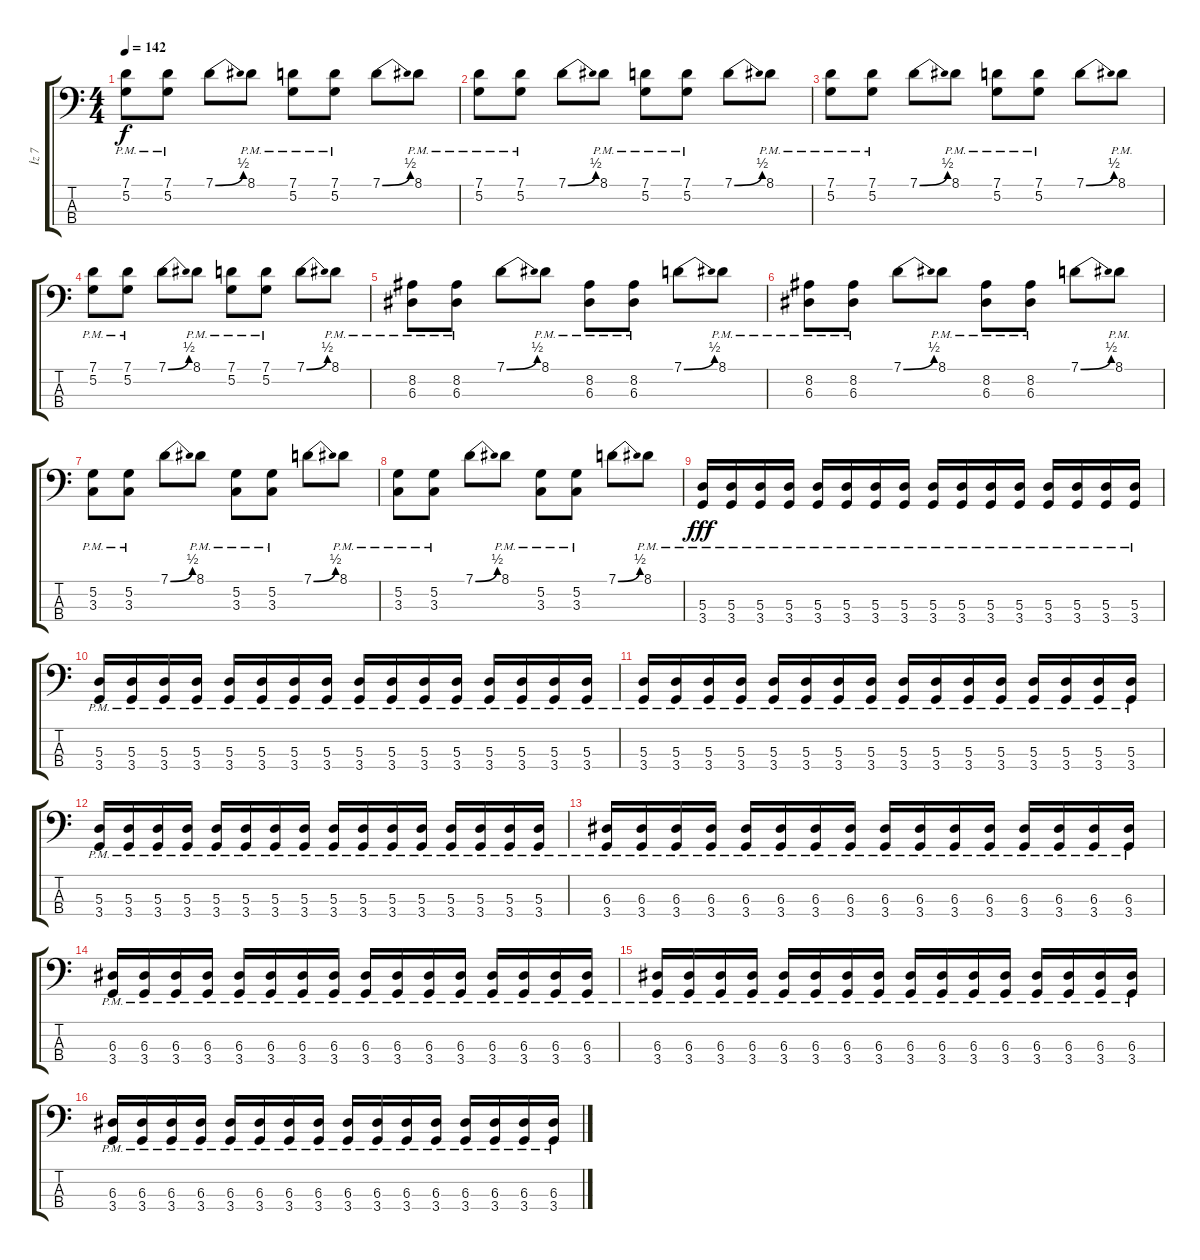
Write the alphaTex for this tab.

\track ("İz 7" "İz 7") {instrument contrabass}
\staff {score tabs}
\tuning (G2 D2 A1 E1) {hide}
\ts (4 4)
\tempo 142
\clef f4
\ks c
(7.1{pm} 5.2{pm}).8{dy f} (7.1{pm} 5.2{pm}).8 7.1{be (bend 0 0 60 2)}.8 8.1{pm}.8 (7.1{pm} 5.2{pm}).8 (7.1{pm} 5.2{pm}).8 7.1{be (bend 0 0 60 2)}.8 8.1{pm}.8 |
(7.1{pm} 5.2{pm}).8 (7.1{pm} 5.2{pm}).8 7.1{be (bend 0 0 60 2)}.8 8.1{pm}.8 (7.1{pm} 5.2{pm}).8 (7.1{pm} 5.2{pm}).8 7.1{be (bend 0 0 60 2)}.8 8.1{pm}.8 |
(7.1{pm} 5.2{pm}).8 (7.1{pm} 5.2{pm}).8 7.1{be (bend 0 0 60 2)}.8 8.1{pm}.8 (7.1{pm} 5.2{pm}).8 (7.1{pm} 5.2{pm}).8 7.1{be (bend 0 0 60 2)}.8 8.1{pm}.8 |
(7.1{pm} 5.2{pm}).8 (7.1{pm} 5.2{pm}).8 7.1{be (bend 0 0 60 2)}.8 8.1{pm}.8 (7.1{pm} 5.2{pm}).8 (7.1{pm} 5.2{pm}).8 7.1{be (bend 0 0 60 2)}.8 8.1{pm}.8 |
(8.2{pm} 6.3{pm}).8 (8.2{pm} 6.3{pm}).8 7.1{be (bend 0 0 60 2)}.8 8.1{pm}.8 (8.2{pm} 6.3{pm}).8 (8.2{pm} 6.3{pm}).8 7.1{be (bend 0 0 60 2)}.8 8.1{pm}.8 |
(8.2{pm} 6.3{pm}).8 (8.2{pm} 6.3{pm}).8 7.1{be (bend 0 0 60 2)}.8 8.1{pm}.8 (8.2{pm} 6.3{pm}).8 (8.2{pm} 6.3{pm}).8 7.1{be (bend 0 0 60 2)}.8 8.1{pm}.8 |
(5.2{pm} 3.3{pm}).8 (5.2{pm} 3.3{pm}).8 7.1{be (bend 0 0 60 2)}.8 8.1{pm}.8 (5.2{pm} 3.3{pm}).8 (5.2{pm} 3.3{pm}).8 7.1{be (bend 0 0 60 2)}.8 8.1{pm}.8 |
(5.2{pm} 3.3{pm}).8 (5.2{pm} 3.3{pm}).8 7.1{be (bend 0 0 60 2)}.8 8.1{pm}.8 (5.2{pm} 3.3{pm}).8 (5.2{pm} 3.3{pm}).8 7.1{be (bend 0 0 60 2)}.8 8.1{pm}.8 |
(5.3{pm} 3.4{pm}).16{dy fff} (5.3{pm} 3.4{pm}).16 (5.3{pm} 3.4{pm}).16 (5.3{pm} 3.4{pm}).16 (5.3{pm} 3.4{pm}).16 (5.3{pm} 3.4{pm}).16 (5.3{pm} 3.4{pm}).16 (5.3{pm} 3.4{pm}).16 (5.3{pm} 3.4{pm}).16 (5.3{pm} 3.4{pm}).16 (5.3{pm} 3.4{pm}).16 (5.3{pm} 3.4{pm}).16 (5.3{pm} 3.4{pm}).16 (5.3{pm} 3.4{pm}).16 (5.3{pm} 3.4{pm}).16 (5.3{pm} 3.4{pm}).16 |
(5.3{pm} 3.4{pm}).16 (5.3{pm} 3.4{pm}).16 (5.3{pm} 3.4{pm}).16 (5.3{pm} 3.4{pm}).16 (5.3{pm} 3.4{pm}).16 (5.3{pm} 3.4{pm}).16 (5.3{pm} 3.4{pm}).16 (5.3{pm} 3.4{pm}).16 (5.3{pm} 3.4{pm}).16 (5.3{pm} 3.4{pm}).16 (5.3{pm} 3.4{pm}).16 (5.3{pm} 3.4{pm}).16 (5.3{pm} 3.4{pm}).16 (5.3{pm} 3.4{pm}).16 (5.3{pm} 3.4{pm}).16 (5.3{pm} 3.4{pm}).16 |
(5.3{pm} 3.4{pm}).16 (5.3{pm} 3.4{pm}).16 (5.3{pm} 3.4{pm}).16 (5.3{pm} 3.4{pm}).16 (5.3{pm} 3.4{pm}).16 (5.3{pm} 3.4{pm}).16 (5.3{pm} 3.4{pm}).16 (5.3{pm} 3.4{pm}).16 (5.3{pm} 3.4{pm}).16 (5.3{pm} 3.4{pm}).16 (5.3{pm} 3.4{pm}).16 (5.3{pm} 3.4{pm}).16 (5.3{pm} 3.4{pm}).16 (5.3{pm} 3.4{pm}).16 (5.3{pm} 3.4{pm}).16 (5.3{pm} 3.4{pm}).16 |
(5.3{pm} 3.4{pm}).16 (5.3{pm} 3.4{pm}).16 (5.3{pm} 3.4{pm}).16 (5.3{pm} 3.4{pm}).16 (5.3{pm} 3.4{pm}).16 (5.3{pm} 3.4{pm}).16 (5.3{pm} 3.4{pm}).16 (5.3{pm} 3.4{pm}).16 (5.3{pm} 3.4{pm}).16 (5.3{pm} 3.4{pm}).16 (5.3{pm} 3.4{pm}).16 (5.3{pm} 3.4{pm}).16 (5.3{pm} 3.4{pm}).16 (5.3{pm} 3.4{pm}).16 (5.3{pm} 3.4{pm}).16 (5.3{pm} 3.4{pm}).16 |
(6.3{pm} 3.4{pm}).16 (6.3{pm} 3.4{pm}).16 (6.3{pm} 3.4{pm}).16 (6.3{pm} 3.4{pm}).16 (6.3{pm} 3.4{pm}).16 (6.3{pm} 3.4{pm}).16 (6.3{pm} 3.4{pm}).16 (6.3{pm} 3.4{pm}).16 (6.3{pm} 3.4{pm}).16 (6.3{pm} 3.4{pm}).16 (6.3{pm} 3.4{pm}).16 (6.3{pm} 3.4{pm}).16 (6.3{pm} 3.4{pm}).16 (6.3{pm} 3.4{pm}).16 (6.3{pm} 3.4{pm}).16 (6.3{pm} 3.4{pm}).16 |
(6.3{pm} 3.4{pm}).16 (6.3{pm} 3.4{pm}).16 (6.3{pm} 3.4{pm}).16 (6.3{pm} 3.4{pm}).16 (6.3{pm} 3.4{pm}).16 (6.3{pm} 3.4{pm}).16 (6.3{pm} 3.4{pm}).16 (6.3{pm} 3.4{pm}).16 (6.3{pm} 3.4{pm}).16 (6.3{pm} 3.4{pm}).16 (6.3{pm} 3.4{pm}).16 (6.3{pm} 3.4{pm}).16 (6.3{pm} 3.4{pm}).16 (6.3{pm} 3.4{pm}).16 (6.3{pm} 3.4{pm}).16 (6.3{pm} 3.4{pm}).16 |
(6.3{pm} 3.4{pm}).16 (6.3{pm} 3.4{pm}).16 (6.3{pm} 3.4{pm}).16 (6.3{pm} 3.4{pm}).16 (6.3{pm} 3.4{pm}).16 (6.3{pm} 3.4{pm}).16 (6.3{pm} 3.4{pm}).16 (6.3{pm} 3.4{pm}).16 (6.3{pm} 3.4{pm}).16 (6.3{pm} 3.4{pm}).16 (6.3{pm} 3.4{pm}).16 (6.3{pm} 3.4{pm}).16 (6.3{pm} 3.4{pm}).16 (6.3{pm} 3.4{pm}).16 (6.3{pm} 3.4{pm}).16 (6.3{pm} 3.4{pm}).16 |
(6.3{pm} 3.4{pm}).16 (6.3{pm} 3.4{pm}).16 (6.3{pm} 3.4{pm}).16 (6.3{pm} 3.4{pm}).16 (6.3{pm} 3.4{pm}).16 (6.3{pm} 3.4{pm}).16 (6.3{pm} 3.4{pm}).16 (6.3{pm} 3.4{pm}).16 (6.3{pm} 3.4{pm}).16 (6.3{pm} 3.4{pm}).16 (6.3{pm} 3.4{pm}).16 (6.3{pm} 3.4{pm}).16 (6.3{pm} 3.4{pm}).16 (6.3{pm} 3.4{pm}).16 (6.3{pm} 3.4{pm}).16 (6.3{pm} 3.4{pm}).16
